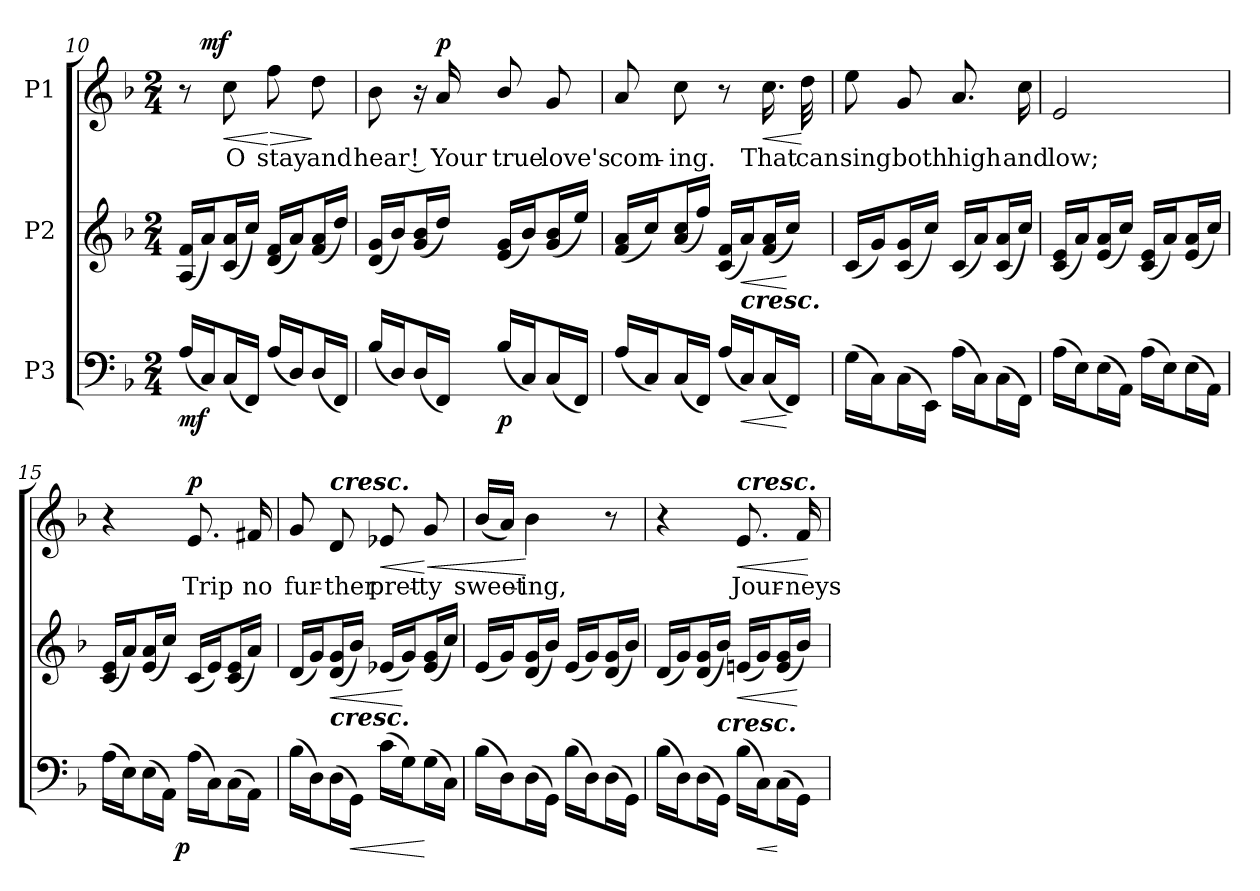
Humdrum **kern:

**kern	**dynam	**kern	**dynam	**kern	**text	**dynam
*part3	*part3	*part2	*part2	*part1	*part1	*part1
*staff3	*staff3	*staff2	*staff2	*staff1	*staff1	*staff1
*I"P3	*	*I"P2	*	*I"P1	*	*
!!LO:PB:g=z
*clefF4	*	*clefG2	*	*clefG2	*	*
*k[b-]	*	*k[b-]	*	*k[b-]	*	*
*F:	*	*F:	*	*F:	*	*
*M2/4	*	*M2/4	*	*M2/4	*	*
=10	=10	=10	=10	=10	=10	=10
*	*	*	*	*^	*	*
(16Ai/LL	mf	(16Ai/ 16fiLL	.	8r	16ryy	.	.
16Ci/J)	.	16ai/J)	.	.	4..ryy	.	mf
!	!	!	!	!	!	!LO:LY:b:color=#000000	!LO:HP:b
(16Ci/L	.	(16ci/ 16aiL	.	8cci\	.	O	<
16FFi/JJ)	.	16cci/JJ)	.	.	.	.	.
!	!	!	!	!	!	!LO:LY:b:color=#000000	!LO:HP:n=1:b
(16Ai/LL	.	(16di/ 16fiLL	.	8ffi\	.	stay	[ >
16Di/J)	.	16ai/J)	.	.	.	.	.
!	!	!	!	!	!	!LO:LY:b:color=#000000	!
(16Di/L	.	(16fi/ 16aiL	.	8ddi\	.	and	]
16FFi/JJ)	.	16ddi/JJ)	.	.	.	.	.
*	*	*	*	*v	*v	*	*
=11	=11	=11	=11	=11	=11	=11
*	*	*	*	*^	*	*
!	!	!	!	!	!	!LO:LY:b:color=#000000	!
*	*	*	*	*v	*v	*	*
(16B-i/LL	.	(16di/ 16giLL	.	8b-i\	hear !	.
16Di/J)	.	16b-i/J)	.	.	.	.
(16Di/L	.	(16gi/ 16b-iL	.	16r	.	.
!	!	!	!	!	!LO:LY:b:color=#000000	!
16FFi/JJ)	.	16ddi/JJ)	.	16ai/	Your	p
!	!	!	!	!	!LO:LY:b:color=#000000	!
(16B-i/LL	p	(16ei/ 16giLL	.	8b-i/	true	.
16Ci/J)	.	16b-i/J)	.	.	.	.
!	!	!	!	!	!LO:LY:b:color=#000000	!
(16Ci/L	.	(16gi/ 16b-iL	.	8gi/	love's	.
16FFi/JJ)	.	16eei/JJ)	.	.	.	.
=12	=12	=12	=12	=12	=12	=12
!	!	!	!	!	!LO:LY:b:color=#000000	!
(16Ai/LL	.	(16fi/ 16aiLL	.	8ai/	com-	.
16Ci/J)	.	16cci/J)	.	.	.	.
!	!	!	!	!	!LO:LY:b:color=#000000	!
(16Ci/L	.	(16ai/ 16cciL	.	8cci\	-ing.	.
16FFi/JJ)	.	16ffi/JJ)	.	.	.	.
(16Ai/LL	.	(16ci/ 16fiLL	.	8r	.	.
!LO:TX:a:Bi:t=cresc.	!	!	!	!	!	!
!	!LO:HP:b	!	!LO:HP:b	!	!	!
16Ci/J)	<	16ai/J)	<	.	.	.
!	!	!	!	!	!LO:LY:b:color=#000000	!LO:HP:b
(16Ci/L	.	(16fi/ 16aiL	.	16.cci\	That	<
16FFi/JJ)	[	16cci/JJ)	[	.	.	.
!	!	!	!	!	!LO:LY:b:color=#000000	!
.	.	.	.	32ddi\	can	[
!!LO:LB:g=z
=13	=13	=13	=13	=13	=13	=13
!	!	!	!	!	!LO:LY:b:color=#000000	!
(16Gi\LL	.	(16ci/LL	.	8eei\	sing	.
16Ci\J)	.	16gi/J)	.	.	.	.
!	!	!	!	!	!LO:LY:b:color=#000000	!
(16Ci\L	.	(16ci/ 16giL	.	8gi/	both	.
16EEi\JJ)	.	16cci/JJ)	.	.	.	.
!	!	!	!	!	!LO:LY:b:color=#000000	!
(16Ai\LL	.	(16ci/LL	.	8.ai/	high	.
16Ci\J)	.	16ai/J)	.	.	.	.
(16Ci\L	.	(16ci/ 16aiL	.	.	.	.
!	!	!	!	!	!LO:LY:b:color=#000000	!
16FFi\JJ)	.	16cci/JJ)	.	16cci\	and	.
=14	=14	=14	=14	=14	=14	=14
!	!	!	!	!	!LO:LY:b:color=#000000	!
(16Ai\LL	.	(16ci/ 16eiLL	.	2ei/	low;	.
16Ei\J)	.	16ai/J)	.	.	.	.
(16Ei\L	.	(16ei/ 16aiL	.	.	.	.
16AAi\JJ)	.	16cci/JJ)	.	.	.	.
(16Ai\LL	.	(16ci/ 16eiLL	.	.	.	.
16Ei\J)	.	16ai/J)	.	.	.	.
(16Ei\L	.	(16ei/ 16aiL	.	.	.	.
16AAi\JJ)	.	16cci/JJ)	.	.	.	.
=15	=15	=15	=15	=15	=15	=15
*^	*	*	*	*	*	*
(16Ai\LL	8..ryy	.	(16ci/ 16eiLL	.	4r	.	.
16Ei\J)	.	.	16ai/J)	.	.	.	.
(16Ei\L	.	.	(16ei/ 16aiL	.	.	.	.
16AAi\JJ)	.	.	16cci/JJ)	.	.	.	.
.	4ryy	p	.	.	.	.	.
!	!	!	!	!	!	!LO:LY:b:color=#000000	!
(16Ai\LL	.	.	(16ci/LL	.	8.ei/	Trip	p
16Ci\J)	.	.	16ei/J)	.	.	.	.
(16Ci\L	.	.	(16ci/ 16eiL	.	.	.	.
!	!	!	!	!	!	!LO:LY:b:color=#000000	!
16AAi\JJ)	.	.	16ai/JJ)	.	16f#Xi/	no	.
.	32ryy	.	.	.	.	.	.
*v	*v	*	*	*	*	*	*
!!LO:LB:g=z
=16	=16	=16	=16	=16	=16	=16
*^	*	*	*	*	*	*
!	!	!	!	!	!	!LO:LY:b:color=#000000	!
*v	*v	*	*	*	*	*	*
(16B-i\LL	.	(16di/LL	.	8gi/	fur-	.
16Di\J)	.	16gi/J)	.	.	.	.
!	!	!	!LO:HP:b	!	!	!
!	!	!	!	!LO:TX:a:Bi:t=cresc.	!	!
!LO:TX:a:Bi:t=cresc.	!	!	!	!	!	!
!	!	!	!	!	!LO:LY:b:color=#000000	!
(16Di\L	.	(16di/ 16giL	<	8di/	-ther	.
!	!LO:HP:b	!	!	!	!	!
16GGi\JJ)	<	16b-i/JJ)	.	.	.	.
!	!	!	!	!	!LO:LY:b:color=#000000	!LO:HP:b
(16ci\LL	.	(16e-Xi/LL	.	8e-Xi/	pret-	<
16Gi\J)	.	16gi/J)	[	.	.	.
!	!	!	!	!	!LO:LY:b:color=#000000	!LO:HP:n=1:b
(16Gi\L	[	(16e-i/ 16giL	.	8gi/	-ty	[ <
16Ci\JJ)	.	16cci/JJ)	.	.	.	.
=17	=17	=17	=17	=17	=17	=17
!	!	!	!	!	!LO:LY:b:color=#000000	!
(16B-i\LL	.	(16ei/LL	.	(16b-i/LL	sweet-	.
16Di\J)	.	16gi/J)	.	16ai/JJ)	.	.
!	!	!	!	!	!LO:LY:b:color=#000000	!
(16Di\L	.	(16di/ 16giL	.	4b-i\	-ing,	[
16GGi\JJ)	.	16b-i/JJ)	.	.	.	.
(16B-i\LL	.	(16ei/LL	.	.	.	.
16Di\J)	.	16gi/J)	.	.	.	.
(16Di\L	.	(16di/ 16giL	.	8r	.	.
16GGi\JJ)	.	16b-i/JJ)	.	.	.	.
=18	=18	=18	=18	=18	=18	=18
(16B-i\LL	.	(16di/LL	.	4r	.	.
16Di\J)	.	16gi/J)	.	.	.	.
(16Di\L	.	(16di/ 16giL	.	.	.	.
!LO:TX:a:Bi:t=cresc.	!	!	!	!	!	!
16GGi\JJ)	.	16b-i/JJ)	.	.	.	.
!	!	!	!LO:HP:b	!	!	!
!	!	!	!	!LO:TX:a:Bi:t=cresc.	!	!
!	!	!	!	!	!LO:LY:b:color=#000000	!LO:HP:b
(16B-i\LL	.	(16eni/LL	<	8.ei/	Jour-	<
!	!LO:HP:b	!	!	!	!	!
16Ci\J)	<	16gi/J)	.	.	.	.
(16Ci\L	[	(16ei/ 16giL	.	.	.	.
!	!	!	!	!	!LO:LY:b:color=#000000	!
16GGi\JJ)	.	16b-i/JJ)	[	16fi/	-neys	.
.	.	.	.	.	.	[
=	=	=	=	=	=	=
*-	*-	*-	*-	*-	*-	*-
